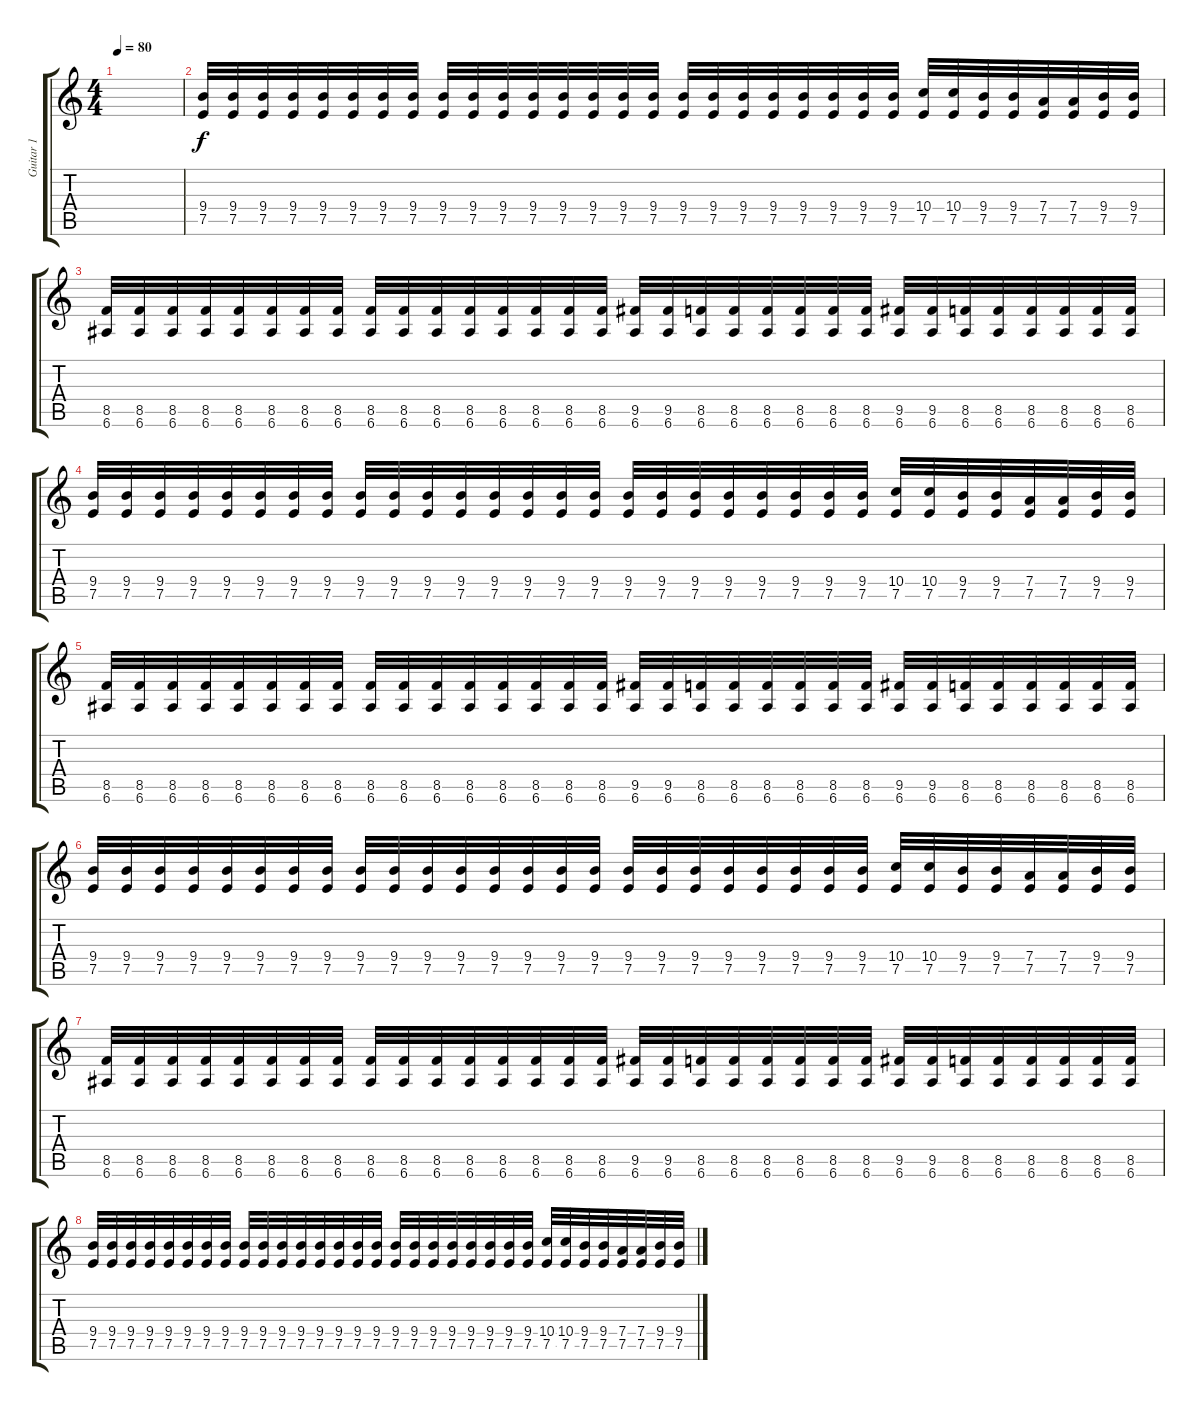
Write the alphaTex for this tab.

\track ("Guitar 1" "Guitar 1") {instrument distortionguitar}
\staff {score tabs}
\tuning (E4 B3 G3 D3 A2 E2) {hide}
\ts (4 4)
\tempo 80
\clef g2
\ks c
|
(9.4 7.5).32 (9.4 7.5).32 (9.4 7.5).32 (9.4 7.5).32 (9.4 7.5).32 (9.4 7.5).32 (9.4 7.5).32 (9.4 7.5).32 (9.4 7.5).32 (9.4 7.5).32 (9.4 7.5).32 (9.4 7.5).32 (9.4 7.5).32 (9.4 7.5).32 (9.4 7.5).32 (9.4 7.5).32 (9.4 7.5).32 (9.4 7.5).32 (9.4 7.5).32 (9.4 7.5).32 (9.4 7.5).32 (9.4 7.5).32 (9.4 7.5).32 (9.4 7.5).32 (10.4 7.5).32 (10.4 7.5).32 (9.4 7.5).32 (9.4 7.5).32 (7.4 7.5).32 (7.4 7.5).32 (9.4 7.5).32 (9.4 7.5).32 |
(8.5 6.6).32 (8.5 6.6).32 (8.5 6.6).32 (8.5 6.6).32 (8.5 6.6).32 (8.5 6.6).32 (8.5 6.6).32 (8.5 6.6).32 (8.5 6.6).32 (8.5 6.6).32 (8.5 6.6).32 (8.5 6.6).32 (8.5 6.6).32 (8.5 6.6).32 (8.5 6.6).32 (8.5 6.6).32 (9.5 6.6).32 (9.5 6.6).32 (8.5 6.6).32 (8.5 6.6).32 (8.5 6.6).32 (8.5 6.6).32 (8.5 6.6).32 (8.5 6.6).32 (9.5 6.6).32 (9.5 6.6).32 (8.5 6.6).32 (8.5 6.6).32 (8.5 6.6).32 (8.5 6.6).32 (8.5 6.6).32 (8.5 6.6).32 |
(9.4 7.5).32 (9.4 7.5).32 (9.4 7.5).32 (9.4 7.5).32 (9.4 7.5).32 (9.4 7.5).32 (9.4 7.5).32 (9.4 7.5).32 (9.4 7.5).32 (9.4 7.5).32 (9.4 7.5).32 (9.4 7.5).32 (9.4 7.5).32 (9.4 7.5).32 (9.4 7.5).32 (9.4 7.5).32 (9.4 7.5).32 (9.4 7.5).32 (9.4 7.5).32 (9.4 7.5).32 (9.4 7.5).32 (9.4 7.5).32 (9.4 7.5).32 (9.4 7.5).32 (10.4 7.5).32 (10.4 7.5).32 (9.4 7.5).32 (9.4 7.5).32 (7.4 7.5).32 (7.4 7.5).32 (9.4 7.5).32 (9.4 7.5).32 |
(8.5 6.6).32 (8.5 6.6).32 (8.5 6.6).32 (8.5 6.6).32 (8.5 6.6).32 (8.5 6.6).32 (8.5 6.6).32 (8.5 6.6).32 (8.5 6.6).32 (8.5 6.6).32 (8.5 6.6).32 (8.5 6.6).32 (8.5 6.6).32 (8.5 6.6).32 (8.5 6.6).32 (8.5 6.6).32 (9.5 6.6).32 (9.5 6.6).32 (8.5 6.6).32 (8.5 6.6).32 (8.5 6.6).32 (8.5 6.6).32 (8.5 6.6).32 (8.5 6.6).32 (9.5 6.6).32 (9.5 6.6).32 (8.5 6.6).32 (8.5 6.6).32 (8.5 6.6).32 (8.5 6.6).32 (8.5 6.6).32 (8.5 6.6).32 |
(9.4 7.5).32 (9.4 7.5).32 (9.4 7.5).32 (9.4 7.5).32 (9.4 7.5).32 (9.4 7.5).32 (9.4 7.5).32 (9.4 7.5).32 (9.4 7.5).32 (9.4 7.5).32 (9.4 7.5).32 (9.4 7.5).32 (9.4 7.5).32 (9.4 7.5).32 (9.4 7.5).32 (9.4 7.5).32 (9.4 7.5).32 (9.4 7.5).32 (9.4 7.5).32 (9.4 7.5).32 (9.4 7.5).32 (9.4 7.5).32 (9.4 7.5).32 (9.4 7.5).32 (10.4 7.5).32 (10.4 7.5).32 (9.4 7.5).32 (9.4 7.5).32 (7.4 7.5).32 (7.4 7.5).32 (9.4 7.5).32 (9.4 7.5).32 |
(8.5 6.6).32 (8.5 6.6).32 (8.5 6.6).32 (8.5 6.6).32 (8.5 6.6).32 (8.5 6.6).32 (8.5 6.6).32 (8.5 6.6).32 (8.5 6.6).32 (8.5 6.6).32 (8.5 6.6).32 (8.5 6.6).32 (8.5 6.6).32 (8.5 6.6).32 (8.5 6.6).32 (8.5 6.6).32 (9.5 6.6).32 (9.5 6.6).32 (8.5 6.6).32 (8.5 6.6).32 (8.5 6.6).32 (8.5 6.6).32 (8.5 6.6).32 (8.5 6.6).32 (9.5 6.6).32 (9.5 6.6).32 (8.5 6.6).32 (8.5 6.6).32 (8.5 6.6).32 (8.5 6.6).32 (8.5 6.6).32 (8.5 6.6).32 |
(9.4 7.5).32 (9.4 7.5).32 (9.4 7.5).32 (9.4 7.5).32 (9.4 7.5).32 (9.4 7.5).32 (9.4 7.5).32 (9.4 7.5).32 (9.4 7.5).32 (9.4 7.5).32 (9.4 7.5).32 (9.4 7.5).32 (9.4 7.5).32 (9.4 7.5).32 (9.4 7.5).32 (9.4 7.5).32 (9.4 7.5).32 (9.4 7.5).32 (9.4 7.5).32 (9.4 7.5).32 (9.4 7.5).32 (9.4 7.5).32 (9.4 7.5).32 (9.4 7.5).32 (10.4 7.5).32 (10.4 7.5).32 (9.4 7.5).32 (9.4 7.5).32 (7.4 7.5).32 (7.4 7.5).32 (9.4 7.5).32 (9.4 7.5).32
